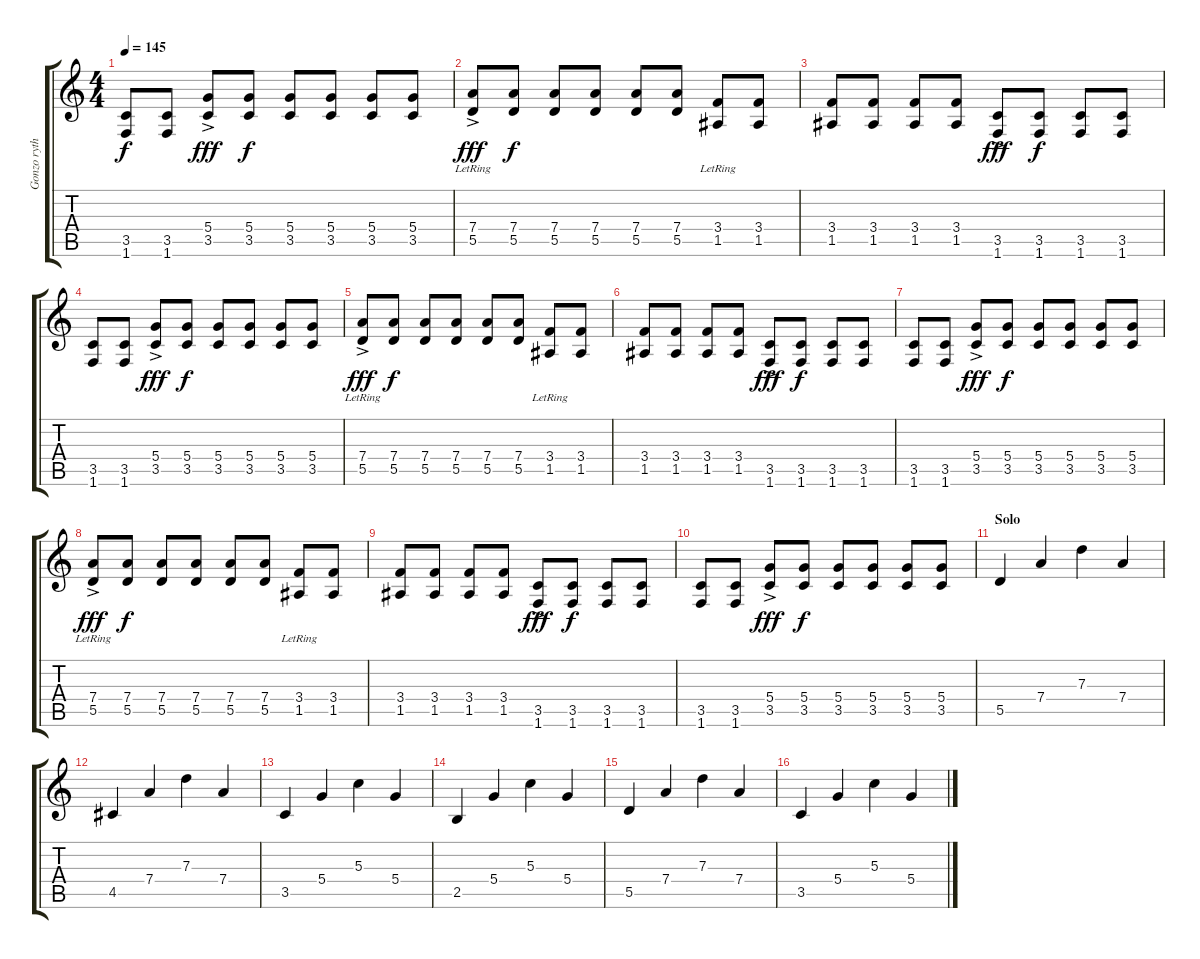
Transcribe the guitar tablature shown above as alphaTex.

\track ("Gonzo rythmguitar" "Gonzo ryth") {instrument distortionguitar}
\staff {score tabs}
\tuning (E4 B3 G3 D3 A2 E2) {hide}
\ts (4 4)
\tempo 145
\clef g2
\ks c
(3.5 1.6).8{dy f} (3.5 1.6).8 (5.4{ac} 3.5).8{dy fff} (5.4 3.5).8{dy f} (5.4 3.5).8 (5.4 3.5).8 (5.4 3.5).8 (5.4 3.5).8 |
(7.4 5.5{ac lr}).8{dy fff} (7.4 5.5).8{dy f} (7.4 5.5).8 (7.4 5.5).8 (7.4 5.5).8 (7.4 5.5).8 (3.4{lr} 1.5{lr}).8 (3.4 1.5).8 |
(3.4 1.5).8 (3.4 1.5).8 (3.4 1.5).8 (3.4 1.5).8 (3.5{ac} 1.6{ac}).8{dy fff} (3.5 1.6).8{dy f} (3.5 1.6).8 (3.5 1.6).8 |
(3.5 1.6).8 (3.5 1.6).8 (5.4{ac} 3.5).8{dy fff} (5.4 3.5).8{dy f} (5.4 3.5).8 (5.4 3.5).8 (5.4 3.5).8 (5.4 3.5).8 |
(7.4 5.5{ac lr}).8{dy fff} (7.4 5.5).8{dy f} (7.4 5.5).8 (7.4 5.5).8 (7.4 5.5).8 (7.4 5.5).8 (3.4{lr} 1.5{lr}).8 (3.4 1.5).8 |
(3.4 1.5).8 (3.4 1.5).8 (3.4 1.5).8 (3.4 1.5).8 (3.5{ac} 1.6{ac}).8{dy fff} (3.5 1.6).8{dy f} (3.5 1.6).8 (3.5 1.6).8 |
(3.5 1.6).8 (3.5 1.6).8 (5.4{ac} 3.5).8{dy fff} (5.4 3.5).8{dy f} (5.4 3.5).8 (5.4 3.5).8 (5.4 3.5).8 (5.4 3.5).8 |
(7.4 5.5{ac lr}).8{dy fff} (7.4 5.5).8{dy f} (7.4 5.5).8 (7.4 5.5).8 (7.4 5.5).8 (7.4 5.5).8 (3.4{lr} 1.5{lr}).8 (3.4 1.5).8 |
(3.4 1.5).8 (3.4 1.5).8 (3.4 1.5).8 (3.4 1.5).8 (3.5{ac} 1.6{ac}).8{dy fff} (3.5 1.6).8{dy f} (3.5 1.6).8 (3.5 1.6).8 |
(3.5 1.6).8 (3.5 1.6).8 (5.4{ac} 3.5).8{dy fff} (5.4 3.5).8{dy f} (5.4 3.5).8 (5.4 3.5).8 (5.4 3.5).8 (5.4 3.5).8 |
\section ("" "Solo")
5.5.4 7.4.4 7.3.4 7.4.4 |
4.5.4 7.4.4 7.3.4 7.4.4 |
3.5.4 5.4.4 5.3.4 5.4.4 |
2.5.4 5.4.4 5.3.4 5.4.4 |
5.5.4 7.4.4 7.3.4 7.4.4 |
3.5.4 5.4.4 5.3.4 5.4.4
